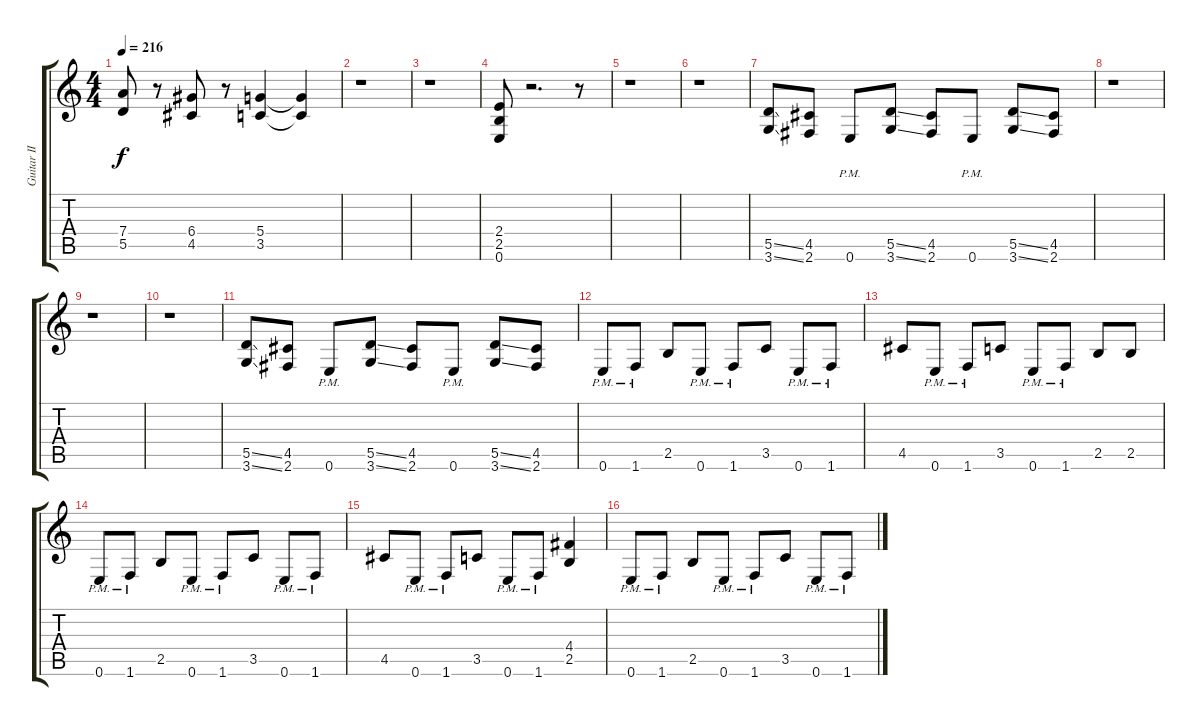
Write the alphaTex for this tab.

\track ("Guitar II" "Guitar II") {instrument distortionguitar}
\staff {score tabs}
\tuning (E4 B3 G3 D3 A2 E2) {hide}
\ts (4 4)
\tempo 216
\clef g2
\ks c
(7.4 5.5).8{dy f} r.8 (6.4 4.5).8 r.8 (5.4 3.5).4 (5.4{t} 3.5{t}).4 |
r.1 |
r.1 |
(2.4 2.5 0.6).8 r.2{d} r.8 |
r.1 |
r.1 |
(5.5{ss} 3.6{ss}).8 (4.5 2.6).8 0.6{pm}.8 (5.5{ss} 3.6{ss}).8 (4.5 2.6).8 0.6{pm}.8 (5.5{ss} 3.6{ss}).8 (4.5 2.6).8 |
r.1 |
r.1 |
r.1 |
(5.5{ss} 3.6{ss}).8 (4.5 2.6).8 0.6{pm}.8 (5.5{ss} 3.6{ss}).8 (4.5 2.6).8 0.6{pm}.8 (5.5{ss} 3.6{ss}).8 (4.5 2.6).8 |
0.6{pm}.8 1.6{pm}.8 2.5.8 0.6{pm}.8 1.6{pm}.8 3.5.8 0.6{pm}.8 1.6{pm}.8 |
4.5.8 0.6{pm}.8 1.6{pm}.8 3.5.8 0.6{pm}.8 1.6{pm}.8 2.5.8 2.5.8 |
0.6{pm}.8 1.6{pm}.8 2.5.8 0.6{pm}.8 1.6{pm}.8 3.5.8 0.6{pm}.8 1.6{pm}.8 |
4.5.8 0.6{pm}.8 1.6{pm}.8 3.5.8 0.6{pm}.8 1.6{pm}.8 (4.4 2.5).4 |
0.6{pm}.8 1.6{pm}.8 2.5.8 0.6{pm}.8 1.6{pm}.8 3.5.8 0.6{pm}.8 1.6{pm}.8
